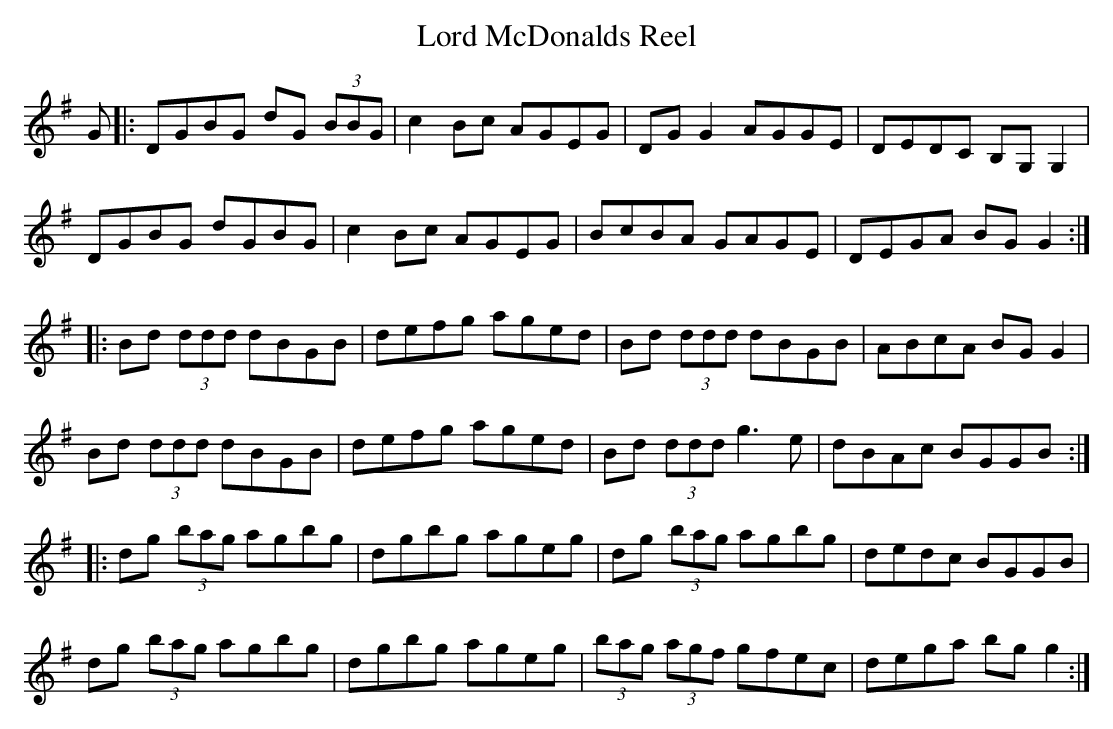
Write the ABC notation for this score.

X:1
T: Lord McDonalds Reel
K:G
G |: DGBG dG  (3BBG | c2 Bc AGEG | DG G2 AGGE | DEDC B,G, G,2 |
DGBG dGBG | c2 Bc AGEG | BcBA GAGE | DEGA BG G2 :|
|:Bd (3ddd dBGB | defg aged | Bd (3ddd dBGB | ABcA BG G2 |
Bd (3ddd dBGB | defg aged | Bd (3ddd g3e | dBAc BGGB :|
|:dg (3bag agbg | dgbg ageg | dg (3bag agbg | dedc BGGB |
dg (3bag agbg | dgbg ageg | (3bag (3agf gfec | dega bg g2:|
